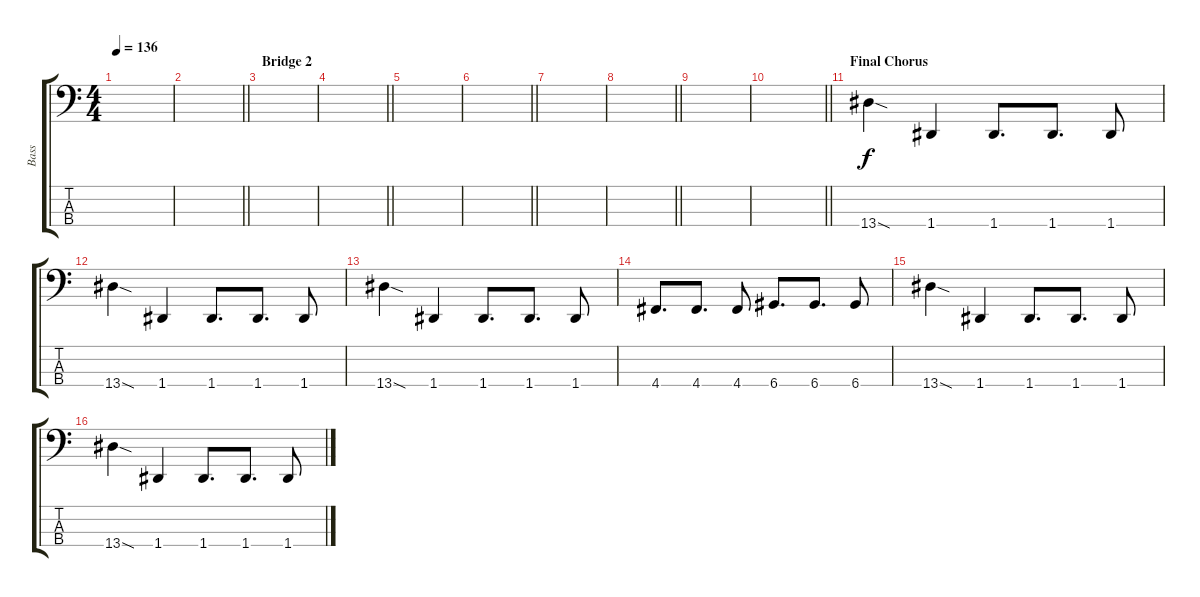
\track ("Bass" "Bass") {instrument electricbassfinger}
\staff {score tabs}
\tuning (G2 D2 A1 D1) {hide}
\ts (4 4)
\tempo 136
\clef f4
\ks c
|
\barLineRight lightlight
|
\section ("" "Bridge 2")
|
\barLineRight lightlight
|
|
\barLineRight lightlight
|
|
\barLineRight lightlight
|
|
\barLineRight lightlight
|
\section ("" "Final Chorus")
13.4{sod}.4 1.4.4 1.4.8{d} 1.4.8{d} 1.4.8 |
13.4{sod}.4 1.4.4 1.4.8{d} 1.4.8{d} 1.4.8 |
13.4{sod}.4 1.4.4 1.4.8{d} 1.4.8{d} 1.4.8 |
4.4.8{d} 4.4.8{d} 4.4.8 6.4.8{d} 6.4.8{d} 6.4.8 |
13.4{sod}.4 1.4.4 1.4.8{d} 1.4.8{d} 1.4.8 |
13.4{sod}.4 1.4.4 1.4.8{d} 1.4.8{d} 1.4.8
